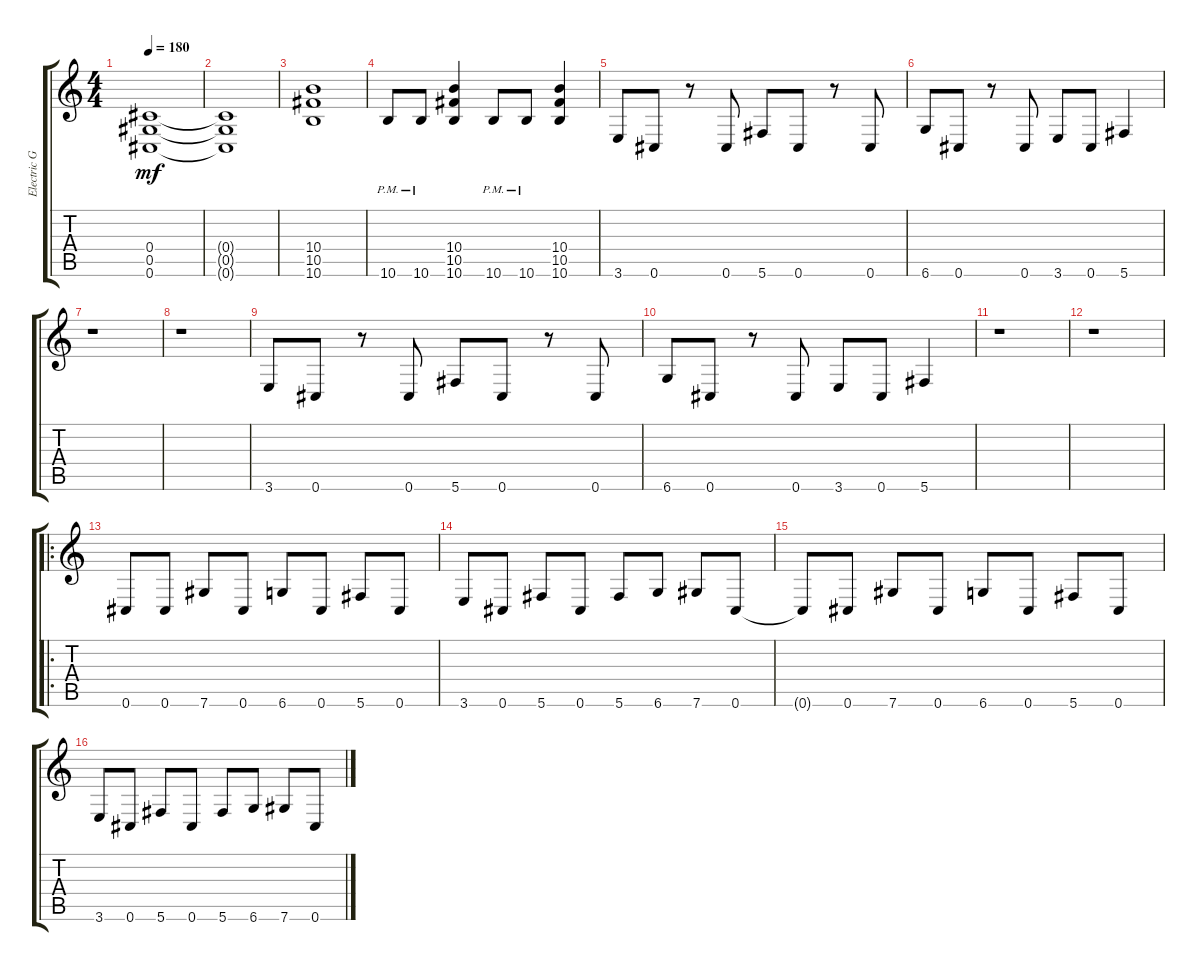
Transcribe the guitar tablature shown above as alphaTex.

\track ("Electric Guitar" "Electric G") {instrument distortionguitar}
\staff {score tabs}
\tuning (Eb4 Bb3 Gb3 Db3 Ab2 Db2) {hide}
\ts (4 4)
\tempo 180
\clef g2
\ks c
(0.4 0.5 0.6).1{dy mf} |
(0.4{t} 0.5{t} 0.6{t}).1 |
(10.4 10.5 10.6).1 |
10.6{pm}.8 10.6{pm}.8 (10.4 10.5 10.6).4 10.6{pm}.8 10.6{pm}.8 (10.4 10.5 10.6).4 |
3.6.8 0.6.8 r.8 0.6.8 5.6.8 0.6.8 r.8 0.6.8 |
6.6.8 0.6.8 r.8 0.6.8 3.6.8 0.6.8 5.6.4 |
r.1 |
r.1 |
3.6.8 0.6.8 r.8 0.6.8 5.6.8 0.6.8 r.8 0.6.8 |
6.6.8 0.6.8 r.8 0.6.8 3.6.8 0.6.8 5.6.4 |
r.1 |
r.1 |
\ro
0.6.8 0.6.8 7.6.8 0.6.8 6.6.8 0.6.8 5.6.8 0.6.8 |
3.6.8 0.6.8 5.6.8 0.6.8 5.6.8 6.6.8 7.6.8 0.6.8 |
0.6{t}.8 0.6.8 7.6.8 0.6.8 6.6.8 0.6.8 5.6.8 0.6.8 |
3.6.8 0.6.8 5.6.8 0.6.8 5.6.8 6.6.8 7.6.8 0.6.8
